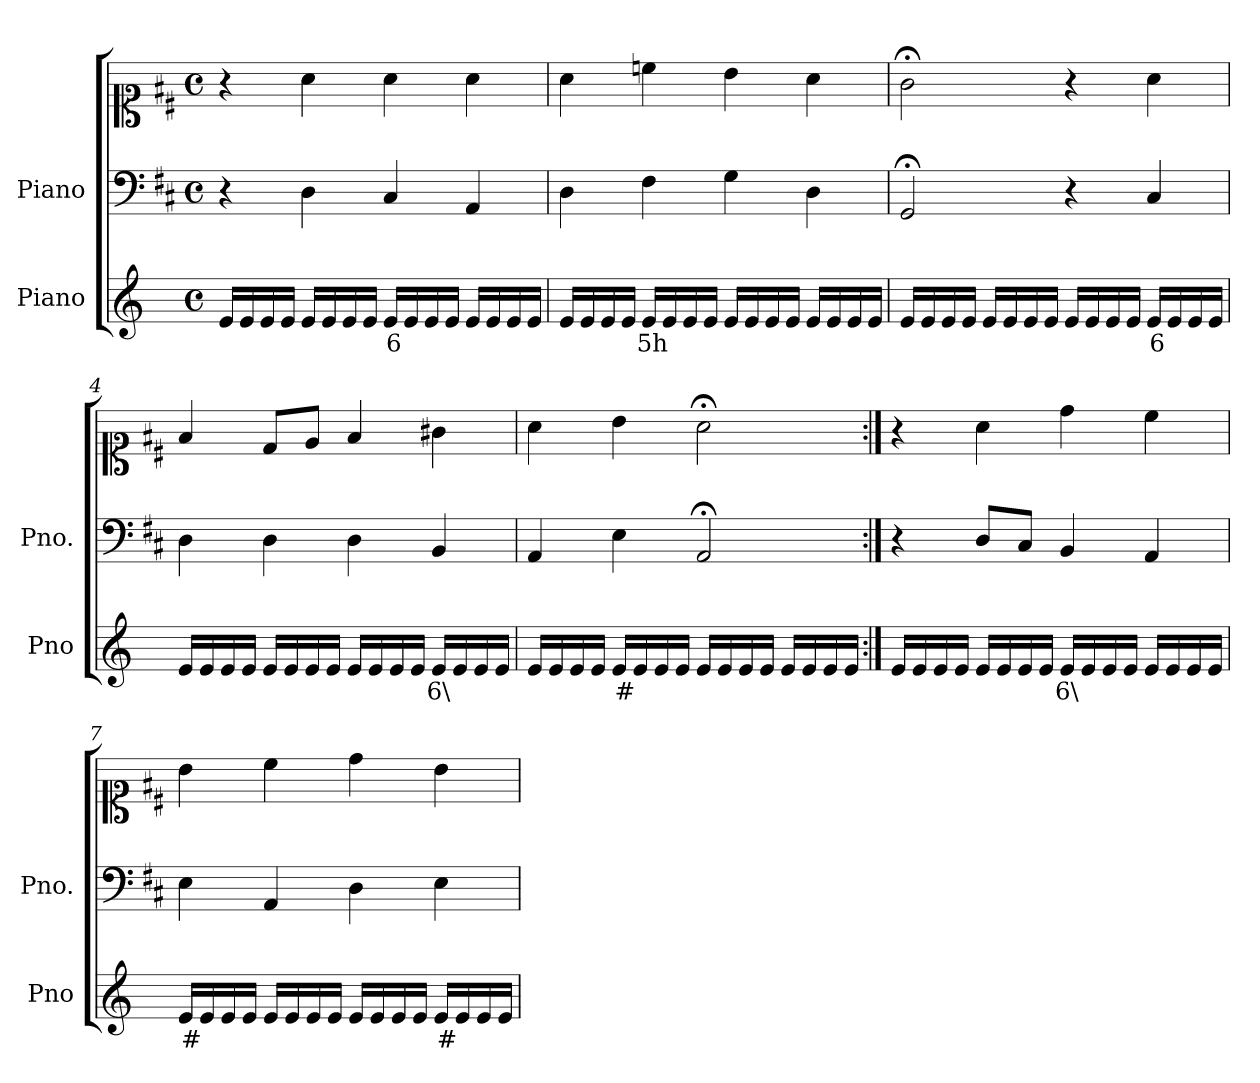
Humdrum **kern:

**kern	**text	**kern	**kern
*part2	*part2	*part1	*part1
*staff3	*staff3	*staff2	*staff1
*I"Piano	*	*I"Piano	*
*I'Pno	*	*I'Pno.	*
*clefG2	*	*clefF4	*clefC1
*k[]	*	*k[f#c#]	*k[f#c#]
*M4/4	*	*M4/4	*M4/4
*met(c)	*	*met(c)	*met(c)
=1	=1	=1	=1
16e/LL	.	4r	4r
16e/	.	.	.
16e/	.	.	.
16e/JJ	.	.	.
16e/LL	.	4D\	4a\
16e/	.	.	.
16e/	.	.	.
16e/JJ	.	.	.
!	!LO:LY:b	!	!
16e/LL	6	4C#/	4a\
16e/	.	.	.
16e/	.	.	.
16e/JJ	.	.	.
16e/LL	.	4AA/	4a\
16e/	.	.	.
16e/	.	.	.
16e/JJ	.	.	.
=2	=2	=2	=2
16e/LL	.	4D\	4a\
16e/	.	.	.
16e/	.	.	.
16e/JJ	.	.	.
!	!LO:LY:b	!	!
16e/LL	5h	4F#\	4ccn\
16e/	.	.	.
16e/	.	.	.
16e/JJ	.	.	.
16e/LL	.	4G\	4b\
16e/	.	.	.
16e/	.	.	.
16e/JJ	.	.	.
16e/LL	.	4D\	4a\
16e/	.	.	.
16e/	.	.	.
16e/JJ	.	.	.
=3	=3	=3	=3
16e/LL	.	2GG;</	2g;<\
16e/	.	.	.
16e/	.	.	.
16e/JJ	.	.	.
16e/LL	.	.	.
16e/	.	.	.
16e/	.	.	.
16e/JJ	.	.	.
16e/LL	.	4r	4r
16e/	.	.	.
16e/	.	.	.
16e/JJ	.	.	.
!	!LO:LY:b	!	!
16e/LL	6	4C#/	4a\
16e/	.	.	.
16e/	.	.	.
16e/JJ	.	.	.
=4	=4	=4	=4
16e/LL	.	4D\	4f#/
16e/	.	.	.
16e/	.	.	.
16e/JJ	.	.	.
16e/LL	.	4D\	8d/L
16e/	.	.	.
16e/	.	.	8e/J
16e/JJ	.	.	.
16e/LL	.	4D\	4f#/
16e/	.	.	.
16e/	.	.	.
16e/JJ	.	.	.
!	!LO:LY:b	!	!
16e/LL	6\	4BB/	4g#X\
16e/	.	.	.
16e/	.	.	.
16e/JJ	.	.	.
=5	=5	=5	=5
16e/LL	.	4AA/	4a\
16e/	.	.	.
16e/	.	.	.
16e/JJ	.	.	.
!	!LO:LY:b	!	!
16e/LL	#	4E\	4b\
16e/	.	.	.
16e/	.	.	.
16e/JJ	.	.	.
16e/LL	.	2AA;</	2a;<\
16e/	.	.	.
16e/	.	.	.
16e/JJ	.	.	.
16e/LL	.	.	.
16e/	.	.	.
16e/	.	.	.
16e/JJ	.	.	.
=6:|!	=6:|!	=6:|!	=6:|!
16e/LL	.	4r	4r
16e/	.	.	.
16e/	.	.	.
16e/JJ	.	.	.
16e/LL	.	8D/L	4a\
16e/	.	.	.
!	!LO:LY:b	!	!
16e/	_	8C#/J	.
16e/JJ	.	.	.
!	!LO:LY:b	!	!
16e/LL	6\	4BB/	4dd\
16e/	.	.	.
16e/	.	.	.
16e/JJ	.	.	.
16e/LL	.	4AA/	4cc#\
16e/	.	.	.
16e/	.	.	.
16e/JJ	.	.	.
=7	=7	=7	=7
!	!LO:LY:b	!	!
16e/LL	#	4E\	4b\
16e/	.	.	.
16e/	.	.	.
16e/JJ	.	.	.
16e/LL	.	4AA/	4cc#\
16e/	.	.	.
16e/	.	.	.
16e/JJ	.	.	.
16e/LL	.	4D\	4dd\
16e/	.	.	.
16e/	.	.	.
16e/JJ	.	.	.
!	!LO:LY:b	!	!
16e/LL	#	4E\	4b\
16e/	.	.	.
16e/	.	.	.
16e/JJ	.	.	.
=	=	=	=
*-	*-	*-	*-
